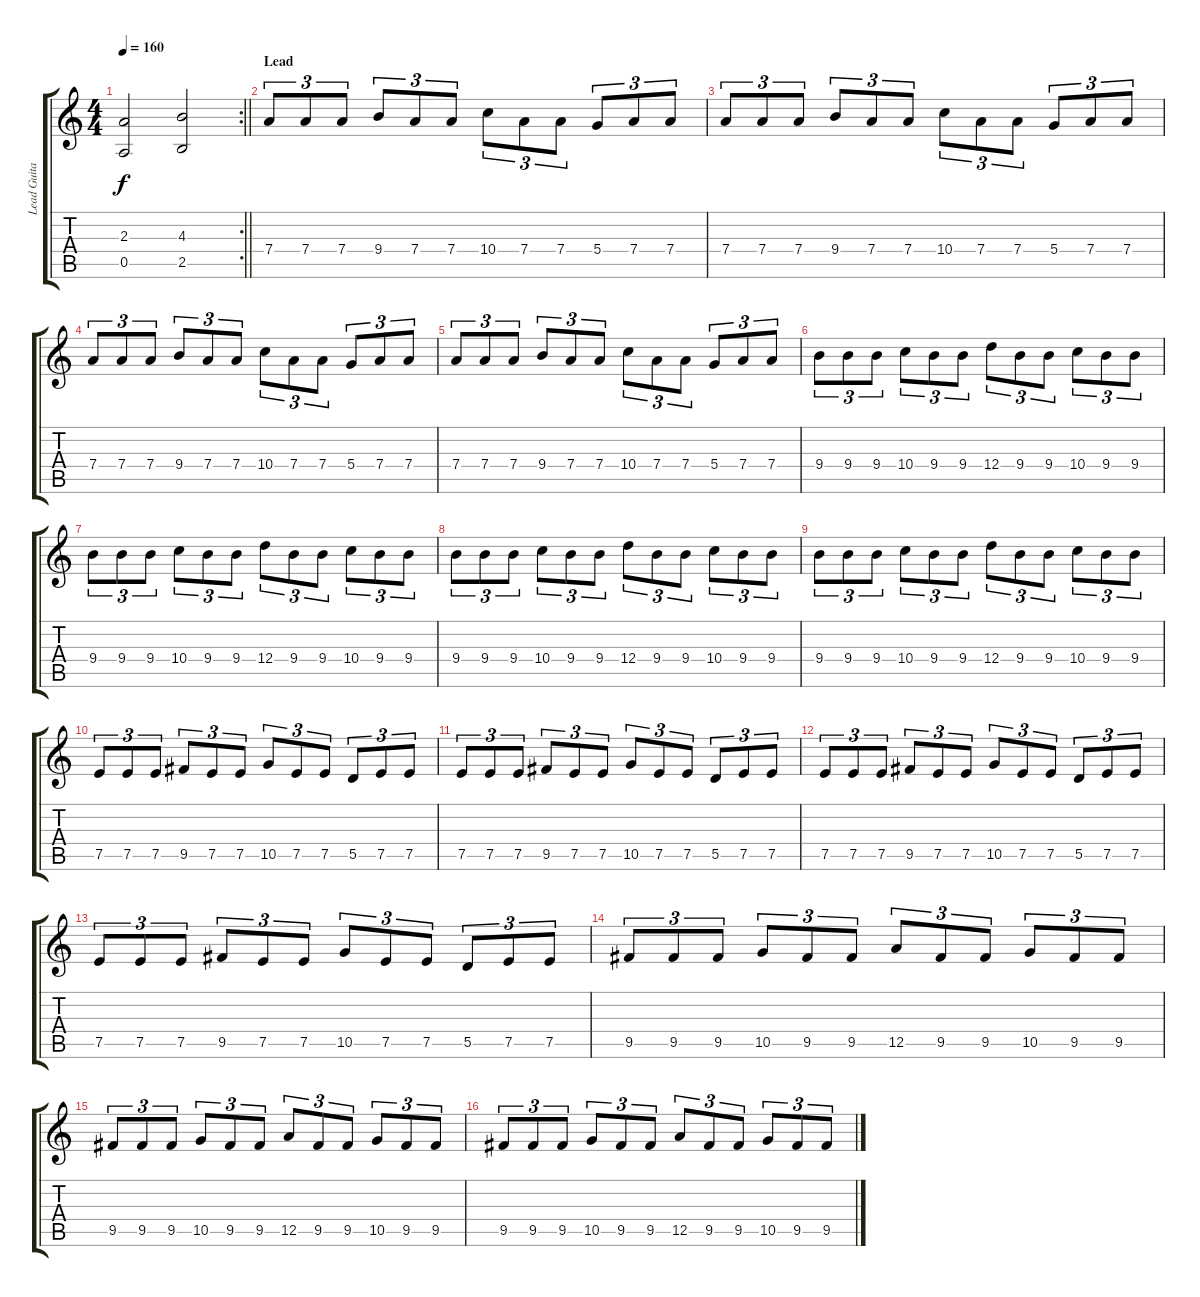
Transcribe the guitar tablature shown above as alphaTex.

\track ("Lead Guitar" "Lead Guita") {instrument distortionguitar}
\staff {score tabs}
\tuning (E4 B3 G3 D3 A2 E2) {hide}
\rc 2
\ts (4 4)
\tempo 160
\clef g2
\barLineRight lightlight
\ks c
(2.3 0.5).2{dy f} (4.3 2.5).2 |
\section ("" "Lead")
7.4.8{tu (3 2) volume 16} 7.4.8{tu (3 2)} 7.4.8{tu (3 2)} 9.4.8{tu (3 2)} 7.4.8{tu (3 2)} 7.4.8{tu (3 2)} 10.4.8{tu (3 2)} 7.4.8{tu (3 2)} 7.4.8{tu (3 2)} 5.4.8{tu (3 2)} 7.4.8{tu (3 2)} 7.4.8{tu (3 2)} |
7.4.8{tu (3 2)} 7.4.8{tu (3 2)} 7.4.8{tu (3 2)} 9.4.8{tu (3 2)} 7.4.8{tu (3 2)} 7.4.8{tu (3 2)} 10.4.8{tu (3 2)} 7.4.8{tu (3 2)} 7.4.8{tu (3 2)} 5.4.8{tu (3 2)} 7.4.8{tu (3 2)} 7.4.8{tu (3 2)} |
7.4.8{tu (3 2)} 7.4.8{tu (3 2)} 7.4.8{tu (3 2)} 9.4.8{tu (3 2)} 7.4.8{tu (3 2)} 7.4.8{tu (3 2)} 10.4.8{tu (3 2)} 7.4.8{tu (3 2)} 7.4.8{tu (3 2)} 5.4.8{tu (3 2)} 7.4.8{tu (3 2)} 7.4.8{tu (3 2)} |
7.4.8{tu (3 2)} 7.4.8{tu (3 2)} 7.4.8{tu (3 2)} 9.4.8{tu (3 2)} 7.4.8{tu (3 2)} 7.4.8{tu (3 2)} 10.4.8{tu (3 2)} 7.4.8{tu (3 2)} 7.4.8{tu (3 2)} 5.4.8{tu (3 2)} 7.4.8{tu (3 2)} 7.4.8{tu (3 2)} |
9.4.8{tu (3 2)} 9.4.8{tu (3 2)} 9.4.8{tu (3 2)} 10.4.8{tu (3 2)} 9.4.8{tu (3 2)} 9.4.8{tu (3 2)} 12.4.8{tu (3 2)} 9.4.8{tu (3 2)} 9.4.8{tu (3 2)} 10.4.8{tu (3 2)} 9.4.8{tu (3 2)} 9.4.8{tu (3 2)} |
9.4.8{tu (3 2)} 9.4.8{tu (3 2)} 9.4.8{tu (3 2)} 10.4.8{tu (3 2)} 9.4.8{tu (3 2)} 9.4.8{tu (3 2)} 12.4.8{tu (3 2)} 9.4.8{tu (3 2)} 9.4.8{tu (3 2)} 10.4.8{tu (3 2)} 9.4.8{tu (3 2)} 9.4.8{tu (3 2)} |
9.4.8{tu (3 2)} 9.4.8{tu (3 2)} 9.4.8{tu (3 2)} 10.4.8{tu (3 2)} 9.4.8{tu (3 2)} 9.4.8{tu (3 2)} 12.4.8{tu (3 2)} 9.4.8{tu (3 2)} 9.4.8{tu (3 2)} 10.4.8{tu (3 2)} 9.4.8{tu (3 2)} 9.4.8{tu (3 2)} |
9.4.8{tu (3 2)} 9.4.8{tu (3 2)} 9.4.8{tu (3 2)} 10.4.8{tu (3 2)} 9.4.8{tu (3 2)} 9.4.8{tu (3 2)} 12.4.8{tu (3 2)} 9.4.8{tu (3 2)} 9.4.8{tu (3 2)} 10.4.8{tu (3 2)} 9.4.8{tu (3 2)} 9.4.8{tu (3 2)} |
7.5.8{tu (3 2)} 7.5.8{tu (3 2)} 7.5.8{tu (3 2)} 9.5.8{tu (3 2)} 7.5.8{tu (3 2)} 7.5.8{tu (3 2)} 10.5.8{tu (3 2)} 7.5.8{tu (3 2)} 7.5.8{tu (3 2)} 5.5.8{tu (3 2)} 7.5.8{tu (3 2)} 7.5.8{tu (3 2)} |
7.5.8{tu (3 2)} 7.5.8{tu (3 2)} 7.5.8{tu (3 2)} 9.5.8{tu (3 2)} 7.5.8{tu (3 2)} 7.5.8{tu (3 2)} 10.5.8{tu (3 2)} 7.5.8{tu (3 2)} 7.5.8{tu (3 2)} 5.5.8{tu (3 2)} 7.5.8{tu (3 2)} 7.5.8{tu (3 2)} |
7.5.8{tu (3 2)} 7.5.8{tu (3 2)} 7.5.8{tu (3 2)} 9.5.8{tu (3 2)} 7.5.8{tu (3 2)} 7.5.8{tu (3 2)} 10.5.8{tu (3 2)} 7.5.8{tu (3 2)} 7.5.8{tu (3 2)} 5.5.8{tu (3 2)} 7.5.8{tu (3 2)} 7.5.8{tu (3 2)} |
7.5.8{tu (3 2)} 7.5.8{tu (3 2)} 7.5.8{tu (3 2)} 9.5.8{tu (3 2)} 7.5.8{tu (3 2)} 7.5.8{tu (3 2)} 10.5.8{tu (3 2)} 7.5.8{tu (3 2)} 7.5.8{tu (3 2)} 5.5.8{tu (3 2)} 7.5.8{tu (3 2)} 7.5.8{tu (3 2)} |
9.5.8{tu (3 2)} 9.5.8{tu (3 2)} 9.5.8{tu (3 2)} 10.5.8{tu (3 2)} 9.5.8{tu (3 2)} 9.5.8{tu (3 2)} 12.5.8{tu (3 2)} 9.5.8{tu (3 2)} 9.5.8{tu (3 2)} 10.5.8{tu (3 2)} 9.5.8{tu (3 2)} 9.5.8{tu (3 2)} |
9.5.8{tu (3 2)} 9.5.8{tu (3 2)} 9.5.8{tu (3 2)} 10.5.8{tu (3 2)} 9.5.8{tu (3 2)} 9.5.8{tu (3 2)} 12.5.8{tu (3 2)} 9.5.8{tu (3 2)} 9.5.8{tu (3 2)} 10.5.8{tu (3 2)} 9.5.8{tu (3 2)} 9.5.8{tu (3 2)} |
9.5.8{tu (3 2)} 9.5.8{tu (3 2)} 9.5.8{tu (3 2)} 10.5.8{tu (3 2)} 9.5.8{tu (3 2)} 9.5.8{tu (3 2)} 12.5.8{tu (3 2)} 9.5.8{tu (3 2)} 9.5.8{tu (3 2)} 10.5.8{tu (3 2)} 9.5.8{tu (3 2)} 9.5.8{tu (3 2)}
